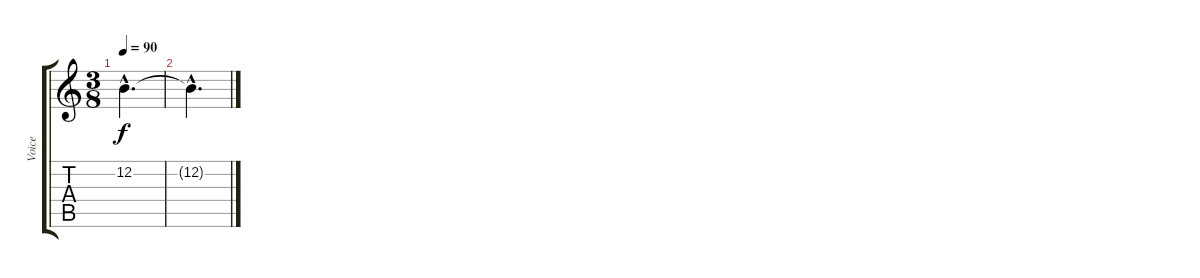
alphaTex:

\track ("Voice" "Voice") {instrument recorder}
\staff {score tabs}
\tuning (E4 B3 G3 D3 A2 E2) {hide}
\ts (3 8)
\tempo 90
\clef g2
\ks c
12.2{hac t}.4{d dy f} |
12.2{hac t}.4{d}
